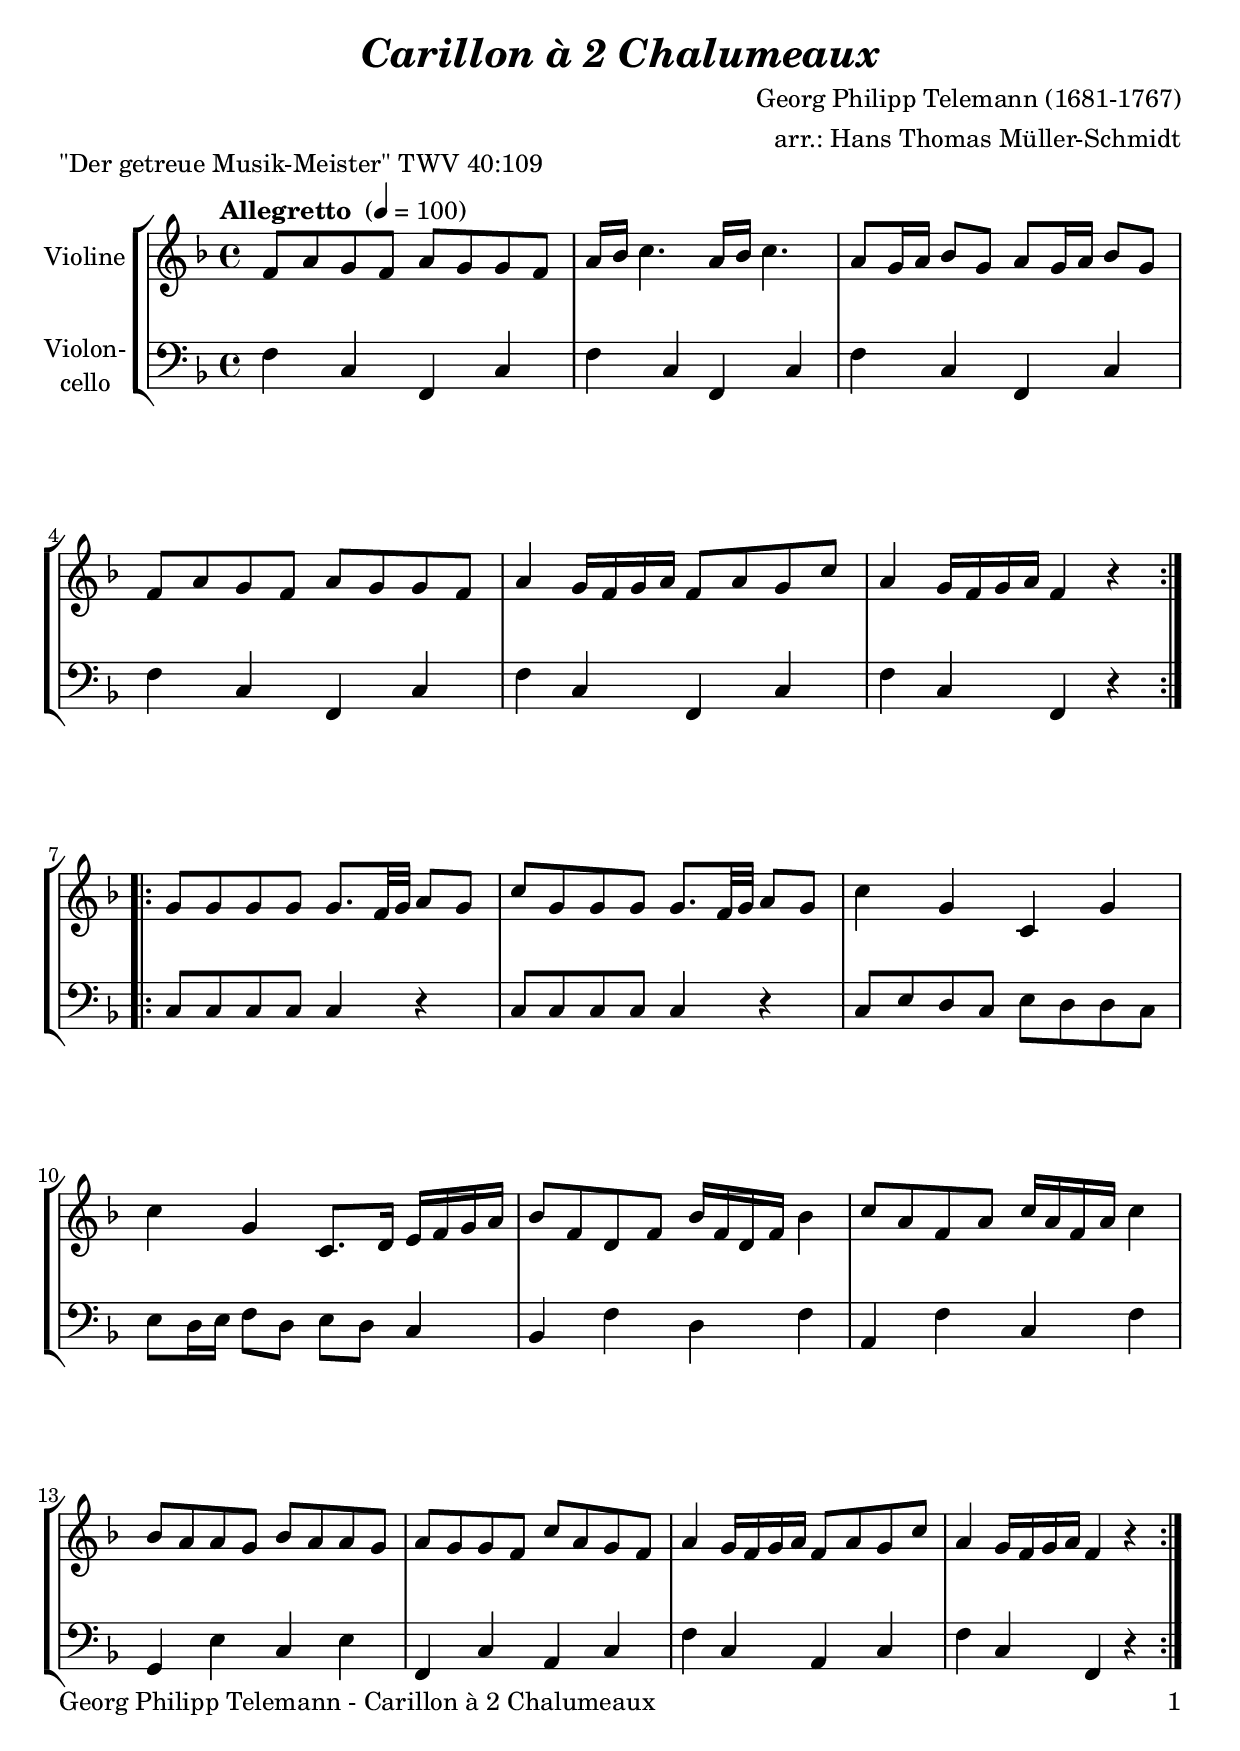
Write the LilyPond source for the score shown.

\version "2.18.2"
\include "deutsch.ly"
  
#(set-global-staff-size 22)

\header {
  title     = \markup \bold \italic "Carillon à 2 Chalumeaux"
  composer  = "Georg Philipp Telemann (1681-1767)"
  arranger  = "arr.: Hans Thomas Müller-Schmidt"
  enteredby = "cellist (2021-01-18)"
  piece     = "\"Der getreue Musik-Meister\" TWV 40:109"
}

voiceconsts = {
  \key f \major
  \time 4/4
  \clef "treble"
%  \numericTimeSignature
  % Set default beaming for all staves
%  \set Timing.beamExceptions = #'()
%  \set Timing.baseMoment     = #(ly:make-moment 1 4)
%  \set Timing.beatStructure  = #'(1 1 1)
  \tempo "Allegretto " 4=100
}

mivl = "violin"
%miba = "pizzicato strings"
miba = "cello"

va = \relative c' {
  \voiceconsts

  \repeat volta 2 {
    f8 a g f a g g f
    a16 b c4. a16 b c4.
    a8 g16 a b8 g a g16 a b8 g
    f a g f a g g f

    a4 g16 f g a f8 a g c
    a4 g16 f g a f4 r
  }

  \repeat volta 2 {
    g8 g g g g8. f32 g a8 g
    c g g g g8. f32 g a8 g

    c4 g c, g'
    c g c,8. d16 e f g a
    b8 f d f b16 f d f b4
    c8 a f a c16 a f a c4

    b8 a a g b a a g
    a g g f c' a g f
    a4 g16 f g a f8 a g c
    a4 g16 f g a f4 r
  }
}

vb = \relative c {
  \voiceconsts
  \clef "bass"
  
  \repeat volta 2 {
    f4 c f, c'
    f c f, c'
    f c f, c'
    f c f, c'

    f c f, c'
    f c f, r
  }

  \repeat volta 2 {
    c'8 c c c c4 r
    c8 c c c c4 r

    c8 e d c e d d c
    e d16 e f8 d e d c4
    b f' d f
    a, f' c f

    g, e' c e
    f, c' a c
    f c a c
    f c f, r
  }
}


music = \new StaffGroup <<
      \new Staff {
	\set Staff.midiInstrument = \mivl
	\set Staff.instrumentName = \markup \center-column { "Violine" }
	\transpose f f { \va }
      }

      \new Staff {
	\set Staff.midiInstrument = \miba
	\set Staff.instrumentName = \markup \center-column { "Violon-" "cello" }
	\transpose f f { \vb }
      }
>>

\book {
   \paper {
    print-page-number = ##t
    print-first-page-number = ##t
    ragged-last-bottom = ##f
    oddHeaderMarkup = \markup \null
    evenHeaderMarkup = \markup \null
    oddFooterMarkup = \markup {
      \fill-line {
        \on-the-fly #print-page-number-check-first
        "Georg Philipp Telemann - Carillon à 2 Chalumeaux" \fromproperty #'page:page-number-string
      }
    }
    evenFooterMarkup = \oddFooterMarkup
  } \score {
    \music
    \layout {}
  }

  \score {
    \unfoldRepeats \music

    \midi {
      \context {
        \Score
      }
    }
  }
}